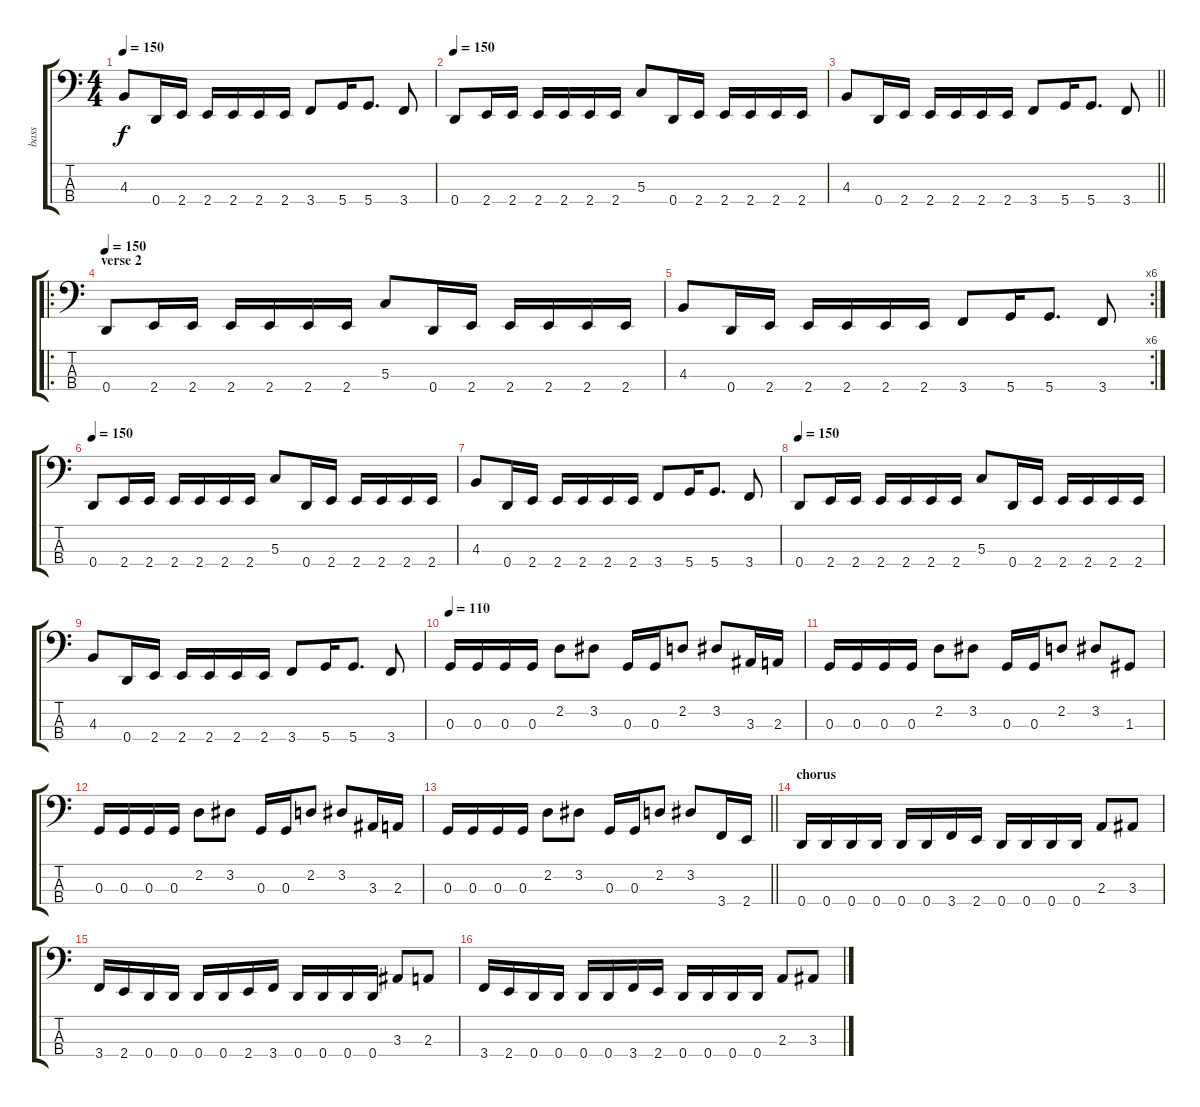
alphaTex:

\track ("bass" "bass") {instrument electricbassfinger}
\staff {score tabs}
\tuning (F2 C2 G1 D1) {hide}
\ts (4 4)
\tempo 150
\clef f4
\ks c
4.3.8{dy f} 0.4.16 2.4.16 2.4.16 2.4.16 2.4.16 2.4.16 3.4.8 5.4.16 5.4.8{d} 3.4.8 |
\tempo 150
0.4.8 2.4.16 2.4.16 2.4.16 2.4.16 2.4.16 2.4.16 5.3.8 0.4.16 2.4.16 2.4.16 2.4.16 2.4.16 2.4.16 |
\barLineRight lightlight
4.3.8 0.4.16 2.4.16 2.4.16 2.4.16 2.4.16 2.4.16 3.4.8 5.4.16 5.4.8{d} 3.4.8 |
\ro
\section ("" "verse 2")
\tempo 150
0.4.8 2.4.16 2.4.16 2.4.16 2.4.16 2.4.16 2.4.16 5.3.8 0.4.16 2.4.16 2.4.16 2.4.16 2.4.16 2.4.16 |
\rc 6
4.3.8 0.4.16 2.4.16 2.4.16 2.4.16 2.4.16 2.4.16 3.4.8 5.4.16 5.4.8{d} 3.4.8 |
\tempo 150
0.4.8 2.4.16 2.4.16 2.4.16 2.4.16 2.4.16 2.4.16 5.3.8 0.4.16 2.4.16 2.4.16 2.4.16 2.4.16 2.4.16 |
4.3.8 0.4.16 2.4.16 2.4.16 2.4.16 2.4.16 2.4.16 3.4.8 5.4.16 5.4.8{d} 3.4.8 |
\tempo 150
0.4.8 2.4.16 2.4.16 2.4.16 2.4.16 2.4.16 2.4.16 5.3.8 0.4.16 2.4.16 2.4.16 2.4.16 2.4.16 2.4.16 |
4.3.8 0.4.16 2.4.16 2.4.16 2.4.16 2.4.16 2.4.16 3.4.8 5.4.16 5.4.8{d} 3.4.8 |
\tempo 110
0.3.16 0.3.16 0.3.16 0.3.16 2.2.8 3.2.8 0.3.16 0.3.16 2.2.8 3.2.8 3.3.16 2.3.16 |
0.3.16 0.3.16 0.3.16 0.3.16 2.2.8 3.2.8 0.3.16 0.3.16 2.2.8 3.2.8 1.3.8 |
0.3.16 0.3.16 0.3.16 0.3.16 2.2.8 3.2.8 0.3.16 0.3.16 2.2.8 3.2.8 3.3.16 2.3.16 |
\barLineRight lightlight
0.3.16 0.3.16 0.3.16 0.3.16 2.2.8 3.2.8 0.3.16 0.3.16 2.2.8 3.2.8 3.4.16 2.4.16 |
\section ("" "chorus")
0.4.16 0.4.16 0.4.16 0.4.16 0.4.16 0.4.16 3.4.16 2.4.16 0.4.16 0.4.16 0.4.16 0.4.16 2.3.8 3.3.8 |
3.4.16 2.4.16 0.4.16 0.4.16 0.4.16 0.4.16 2.4.16 3.4.16 0.4.16 0.4.16 0.4.16 0.4.16 3.3.8 2.3.8 |
3.4.16 2.4.16 0.4.16 0.4.16 0.4.16 0.4.16 3.4.16 2.4.16 0.4.16 0.4.16 0.4.16 0.4.16 2.3.8 3.3.8
